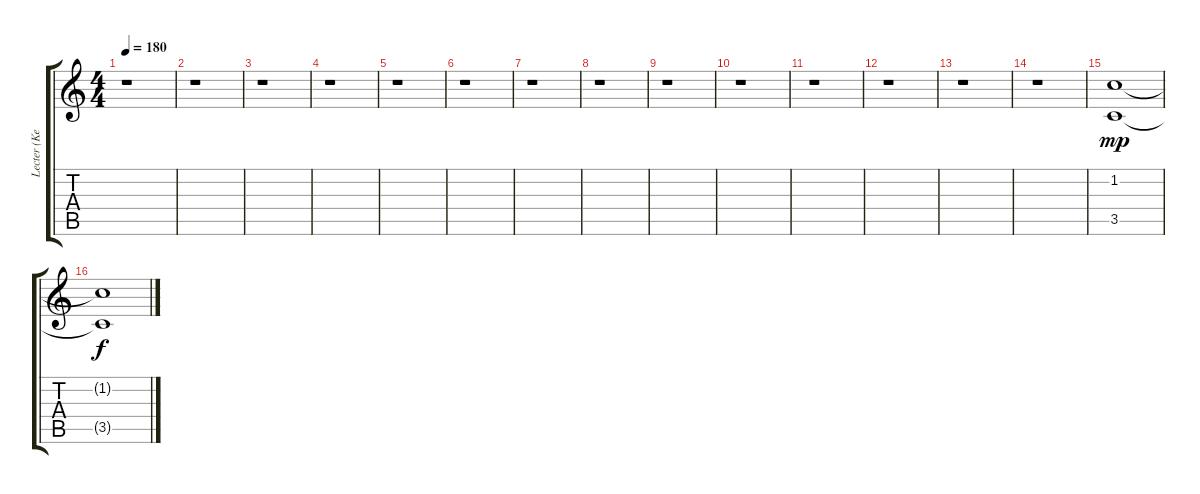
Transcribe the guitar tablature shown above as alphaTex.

\track ("Lecter (KeybRight)" "Lecter (Ke") {instrument stringensemble1}
\staff {score tabs}
\tuning (E5 B4 G4 D4 A3 D3) {hide}
\ts (4 4)
\tempo 180
\clef g2
\ks c
r.1{dy f} |
r.1 |
r.1 |
r.1 |
r.1 |
r.1 |
r.1 |
r.1 |
r.1 |
r.1 |
r.1 |
r.1 |
r.1 |
r.1 |
(1.2 3.5).1{dy mp} |
(1.2{t} 3.5{t}).1{dy f}
